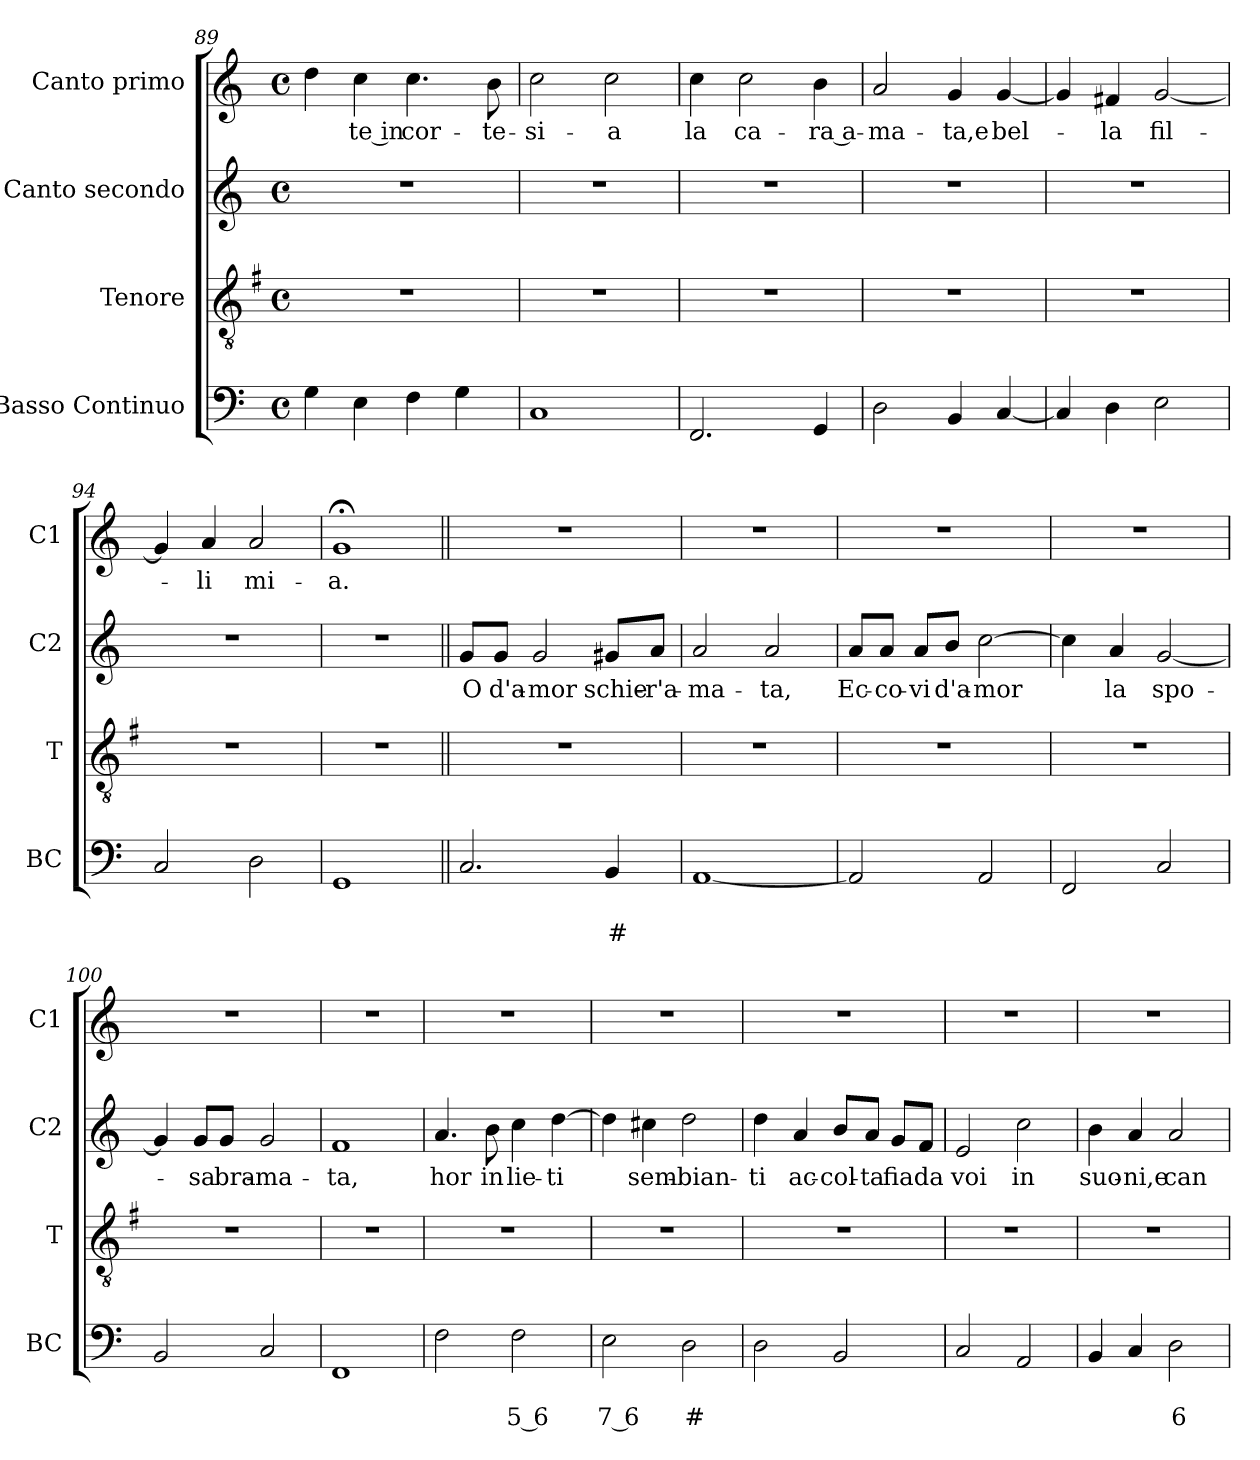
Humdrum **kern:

**kern	**text	**text	**kern	**kern	**text	**kern	**text
*part4	*part4	*part4	*part3	*part2	*part2	*part1	*part1
*staff4	*staff4	*staff4	*staff3	*staff2	*staff2	*staff1	*staff1
*I"Basso Continuo	*	*	*I"Tenore	*I"Canto secondo	*	*I"Canto primo	*
*I'BC	*	*	*I'T	*I'C2	*	*I'C1	*
!!LO:LB:g=z
*clefF4	*	*	*clefGv2	*clefG2	*	*clefG2	*
*	*	*	*ITrd4c7	*	*	*	*
*k[]	*	*	*k[]	*k[]	*	*k[]	*
*C:	*	*	*C:	*C:	*	*C:	*
*M4/4	*	*	*M4/4	*M4/4	*	*M4/4	*
*met(c)	*	*	*met(c)	*met(c)	*	*met(c)	*
=89	=89	=89	=89	=89	=89	=89	=89
4G\	.	.	1r	1r	.	4dd\	.
!	!	!	!	!	!	!	!LO:LY:b
4E\	.	.	.	.	.	4cc\	-te in
!	!	!	!	!	!	!	!LO:LY:b
4F\	.	.	.	.	.	4.cc\	cor-
4G\	.	.	.	.	.	.	.
!	!	!	!	!	!	!	!LO:LY:b
.	.	.	.	.	.	8b\	-te-
=90	=90	=90	=90	=90	=90	=90	=90
!	!	!	!	!	!	!	!LO:LY:b
1C	.	.	1r	1r	.	2cc\	-si-
!	!	!	!	!	!	!	!LO:LY:b
.	.	.	.	.	.	2cc\	-a
=91	=91	=91	=91	=91	=91	=91	=91
!	!	!	!	!	!	!	!LO:LY:b
2.FF/	.	.	1r	1r	.	4cc\	la
!	!	!	!	!	!	!	!LO:LY:b
.	.	.	.	.	.	2cc\	ca-
!	!	!	!	!	!	!	!LO:LY:b
4GG/	.	.	.	.	.	4b\	-ra a-
=92	=92	=92	=92	=92	=92	=92	=92
!	!	!	!	!	!	!	!LO:LY:b
2D\	.	.	1r	1r	.	2a/	-ma-
!	!	!	!	!	!	!	!LO:LY:b
4BB/	.	.	.	.	.	4g/	-ta,e
!	!	!	!	!	!	!	!LO:LY:b
[4C/	.	.	.	.	.	[4g/	bel-
=93	=93	=93	=93	=93	=93	=93	=93
4C/]	.	.	1r	1r	.	4g/]	.
!	!	!	!	!	!	!	!LO:LY:b
4D\	.	.	.	.	.	4f#X/	-la
!	!	!	!	!	!	!	!LO:LY:b
2E\	.	.	.	.	.	[2g/	fil-
=94	=94	=94	=94	=94	=94	=94	=94
2C/	.	.	1r	1r	.	4g/]	.
!	!	!	!	!	!	!	!LO:LY:b
.	.	.	.	.	.	4a/	-li
!	!	!	!	!	!	!	!LO:LY:b
2D\	.	.	.	.	.	2a/	mi-
=95	=95	=95	=95	=95	=95	=95	=95
!	!	!	!	!	!	!	!LO:LY:b
1GG	.	.	1r	1r	.	1g;<	-a.
!!LO:LB:g=z
=96||	=96||	=96||	=96||	=96||	=96||	=96||	=96||
!	!	!	!	!	!LO:LY:b	!	!
2.C/	.	.	1r	8g/L	O	1r	.
!	!	!	!	!	!LO:LY:b	!	!
.	.	.	.	8g/J	d'a-	.	.
!	!	!	!	!	!LO:LY:b	!	!
.	.	.	.	2g/	-mor	.	.
!	!	!LO:LY:b	!	!	!LO:LY:b	!	!
4BB/	.	#	.	8g#X/L	schie-	.	.
!	!	!	!	!	!LO:LY:b	!	!
.	.	.	.	8a/J	-r'a-	.	.
=97	=97	=97	=97	=97	=97	=97	=97
!	!	!	!	!	!LO:LY:b	!	!
[1AA	.	.	1r	2a/	-ma-	1r	.
!	!	!	!	!	!LO:LY:b	!	!
.	.	.	.	2a/	-ta,	.	.
=98	=98	=98	=98	=98	=98	=98	=98
!	!	!	!	!	!LO:LY:b	!	!
2AA/]	.	.	1r	8a/L	Ec-	1r	.
!	!	!	!	!	!LO:LY:b	!	!
.	.	.	.	8a/J	-co-	.	.
!	!	!	!	!	!LO:LY:b	!	!
.	.	.	.	8a/L	-vi	.	.
!	!	!	!	!	!LO:LY:b	!	!
.	.	.	.	8b/J	d'a-	.	.
!	!	!	!	!	!LO:LY:b	!	!
2AA/	.	.	.	[2cc\	-mor	.	.
=99	=99	=99	=99	=99	=99	=99	=99
2FF/	.	.	1r	4cc\]	.	1r	.
!	!	!	!	!	!LO:LY:b	!	!
.	.	.	.	4a/	la	.	.
!	!	!	!	!	!LO:LY:b	!	!
2C/	.	.	.	[2g/	spo-	.	.
=100	=100	=100	=100	=100	=100	=100	=100
2BB/	.	.	1r	4g/]	.	1r	.
!	!	!	!	!	!LO:LY:b	!	!
.	.	.	.	8g/L	-sa	.	.
!	!	!	!	!	!LO:LY:b	!	!
.	.	.	.	8g/J	bra-	.	.
!	!	!	!	!	!LO:LY:b	!	!
2C/	.	.	.	2g/	-ma-	.	.
=101	=101	=101	=101	=101	=101	=101	=101
!	!	!	!	!	!LO:LY:b	!	!
1FF	.	.	1r	1f	-ta,	1r	.
!!LO:LB:g=z
=102	=102	=102	=102	=102	=102	=102	=102
!	!	!	!	!	!LO:LY:b	!	!
2F\	.	.	1r	4.a/	hor	1r	.
!	!	!	!	!	!LO:LY:b	!	!
.	.	.	.	8b\	in	.	.
!	!	!LO:LY:b	!	!	!LO:LY:b	!	!
2F\	.	5 6	.	4cc\	lie-	.	.
!	!	!	!	!	!LO:LY:b	!	!
.	.	.	.	[4dd\	-ti	.	.
=103	=103	=103	=103	=103	=103	=103	=103
!	!	!LO:LY:b	!	!	!	!	!
2E\	.	7 6	1r	4dd\]	.	1r	.
!	!	!	!	!	!LO:LY:b	!	!
.	.	.	.	4cc#X\	sem-	.	.
!	!	!LO:LY:b	!	!	!LO:LY:b	!	!
2D\	.	#	.	2dd\	-bian-	.	.
=104	=104	=104	=104	=104	=104	=104	=104
!	!	!	!	!	!LO:LY:b	!	!
2D\	.	.	1r	4dd\	-ti	1r	.
!	!	!	!	!	!LO:LY:b	!	!
.	.	.	.	4a/	ac-	.	.
!	!	!	!	!	!LO:LY:b	!	!
2BB/	.	.	.	8b/L	-col-	.	.
!	!	!	!	!	!LO:LY:b	!	!
.	.	.	.	8a/J	-ta	.	.
!	!	!	!	!	!LO:LY:b	!	!
.	.	.	.	8g/L	fia	.	.
!	!	!	!	!	!LO:LY:b	!	!
.	.	.	.	8f/J	da	.	.
=105	=105	=105	=105	=105	=105	=105	=105
!	!	!	!	!	!LO:LY:b	!	!
2C/	.	.	1r	2e/	voi	1r	.
!	!	!	!	!	!LO:LY:b	!	!
2AA/	.	.	.	2cc\	in	.	.
=106	=106	=106	=106	=106	=106	=106	=106
!	!	!	!	!	!LO:LY:b	!	!
4BB/	.	.	1r	4b\	suo-	1r	.
!	!	!	!	!	!LO:LY:b	!	!
4C/	.	.	.	4a/	-ni,e	.	.
!	!	!LO:LY:b	!	!	!LO:LY:b	!	!
2D\	.	6	.	2a/	can-	.	.
=	=	=	=	=	=	=	=
*-	*-	*-	*-	*-	*-	*-	*-
